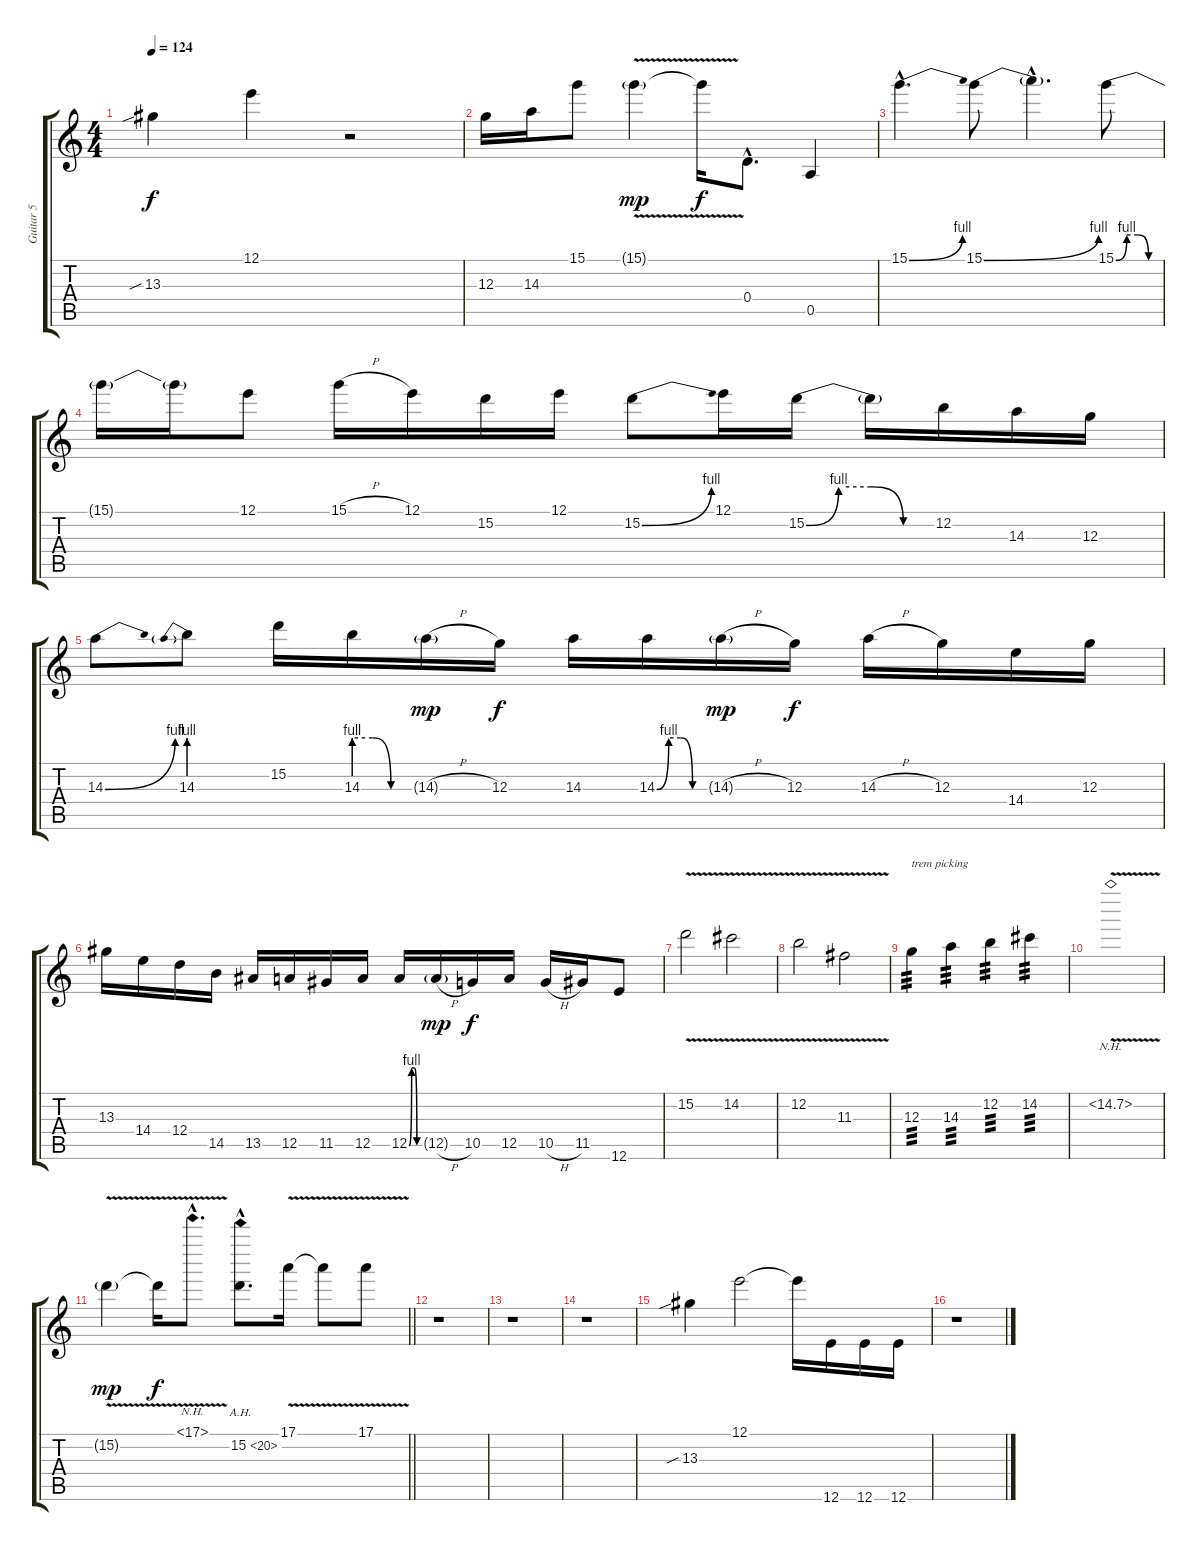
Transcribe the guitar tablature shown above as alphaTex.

\track ("Guitar 5" "Guitar 5") {instrument distortionguitar}
\staff {score tabs}
\tuning (E4 B3 G3 D3 A2 E2) {hide}
\ts (4 4)
\tempo 124
\clef g2
\ks c
13.3{sib}.4{dy f} 12.1.4 r.2 |
12.3.16 14.3.16 15.1.8 15.1{v g}.4{dy mp} 15.1{t}.16{dy f} 0.4{hac}.8{d} 0.5.4 |
15.1{be (bend 0 0 60 4) hac}.4{d} 15.1{be (bend 0 0 60 4)}.8 15.1{hac t}.4{d} 15.1{be (custom 0 0 15 4 30 4 45 0 60 0)}.8 |
15.1{t}.16 15.1{t}.16 12.1.8 15.1{h}.16 12.1.16 15.2.16 12.1.16 15.2{be (bend 0 0 60 4)}.8 12.1.16 15.2{be (custom 0 0 15 4 30 4 45 0 60 0)}.16 15.2{t}.16 12.2.16 14.3.16 12.3.16 |
14.3{be (bend 0 0 60 4)}.8 14.3{be (prebend 0 4 60 4)}.8 15.2.16 14.3{be (custom 0 4 20 4 40 0 60 0)}.16 14.3{h g}.16{dy mp} 12.3.16{dy f} 14.3.16 14.3{be (custom 0 0 15 4 30 4 45 0 60 0)}.16 14.3{h g}.16{dy mp} 12.3.16{dy f} 14.3{h}.16 12.3.16 14.4.16 12.3.16 |
13.3.16 14.4.16 12.4.16 14.5.16 13.5.16 12.5.16 11.5.16 12.5.16 12.5{be (custom 0 0 15 4 30 4 45 0 60 0)}.16 12.5{h g}.16{dy mp} 10.5.16{dy f} 12.5.16 10.5{h}.16 11.5.16 12.6.8 |
15.2{v}.2 14.2{v}.2 |
12.2{v}.2 11.3{v}.2 |
12.3.4{txt "trem picking" tp 3} 14.3.4{tp 3} 12.2.4{tp 3} 14.2.4{tp 3} |
15.2{nh v}.1 |
\barLineRight lightlight
15.2{v g}.4{dy mp} 15.2{t}.16{dy f} 17.1{nh v hac}.8{d} 15.2{ah 5 hac}.8{d} 17.1{v}.16 17.1{t}.8 17.1{v}.8 |
r.1 |
r.1 |
r.1 |
13.3{sib}.4 12.1.2 12.1{t}.16 12.6.16 12.6.16 12.6.16 |
r.1
